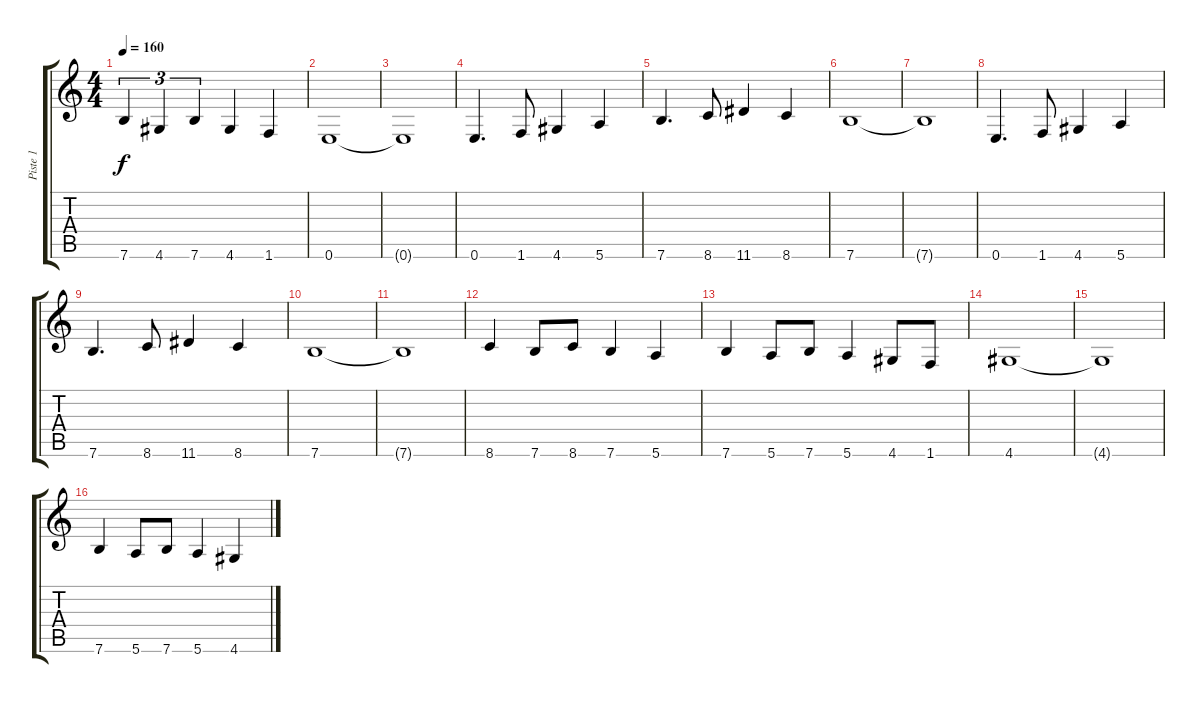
\track ("Piste 1" "Piste 1") {mute instrument acousticguitarsteel}
\staff {score tabs}
\tuning (E4 B3 G3 D3 A2 E2) {hide}
\ts (4 4)
\tempo 160
\clef g2
\ks c
7.6.4{tu (3 2) dy f} 4.6.4{tu (3 2)} 7.6.4{tu (3 2)} 4.6.4 1.6.4 |
0.6.1 |
0.6{t}.1 |
0.6.4{d} 1.6.8 4.6.4 5.6.4 |
7.6.4{d} 8.6.8 11.6.4 8.6.4 |
7.6.1 |
7.6{t}.1 |
0.6.4{d} 1.6.8 4.6.4 5.6.4 |
7.6.4{d} 8.6.8 11.6.4 8.6.4 |
7.6.1 |
7.6{t}.1 |
8.6.4 7.6.8 8.6.8 7.6.4 5.6.4 |
7.6.4 5.6.8 7.6.8 5.6.4 4.6.8 1.6.8 |
4.6.1 |
4.6{t}.1 |
7.6.4 5.6.8 7.6.8 5.6.4 4.6.4
